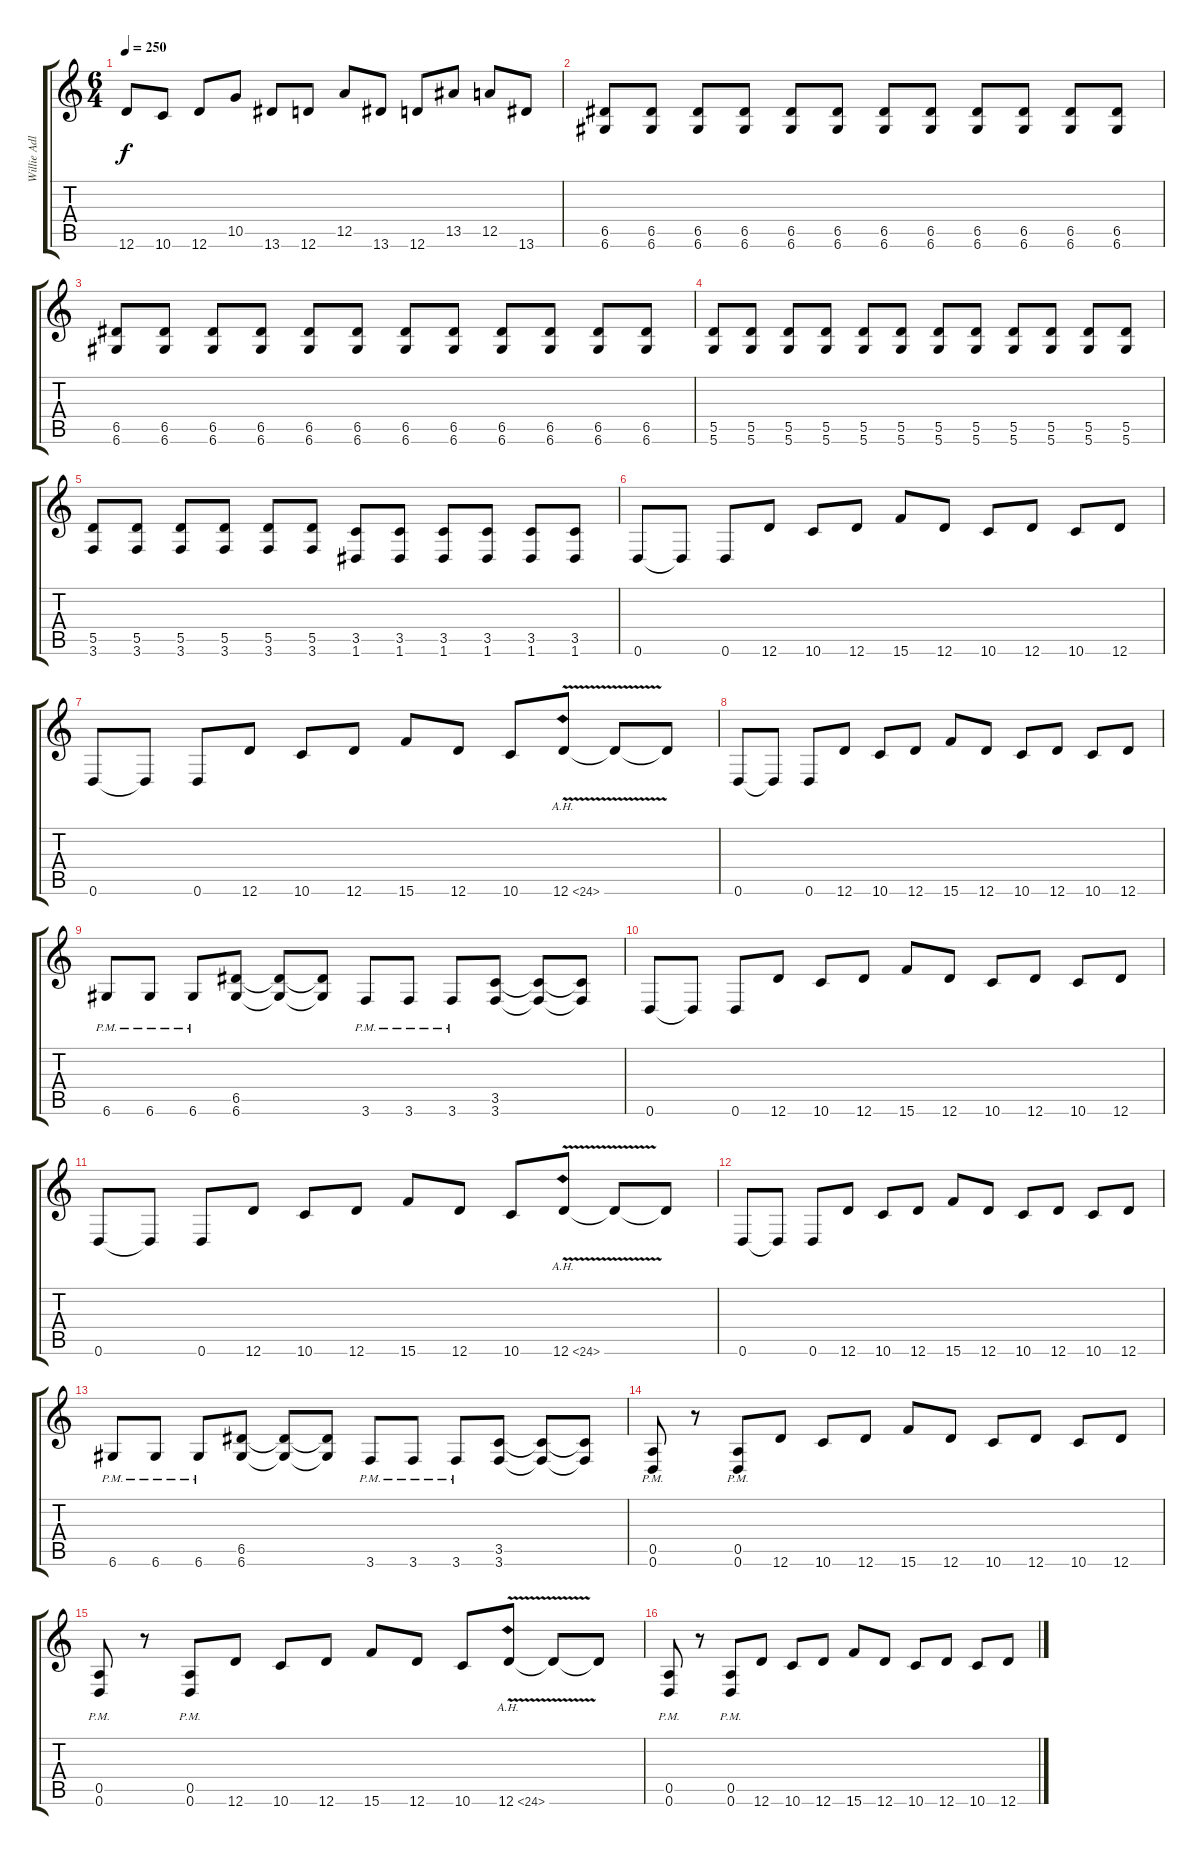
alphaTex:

\track ("Willie Adler" "Willie Adl") {instrument distortionguitar}
\staff {score tabs}
\tuning (E4 B3 G3 D3 A2 D2) {hide}
\ts (6 4)
\tempo 250
\clef g2
\ks c
12.6.8{dy f} 10.6.8 12.6.8 10.5.8 13.6.8 12.6.8 12.5.8 13.6.8 12.6.8 13.5.8 12.5.8 13.6.8 |
(6.5 6.6).8 (6.5 6.6).8 (6.5 6.6).8 (6.5 6.6).8 (6.5 6.6).8 (6.5 6.6).8 (6.5 6.6).8 (6.5 6.6).8 (6.5 6.6).8 (6.5 6.6).8 (6.5 6.6).8 (6.5 6.6).8 |
(6.5 6.6).8 (6.5 6.6).8 (6.5 6.6).8 (6.5 6.6).8 (6.5 6.6).8 (6.5 6.6).8 (6.5 6.6).8 (6.5 6.6).8 (6.5 6.6).8 (6.5 6.6).8 (6.5 6.6).8 (6.5 6.6).8 |
(5.5 5.6).8 (5.5 5.6).8 (5.5 5.6).8 (5.5 5.6).8 (5.5 5.6).8 (5.5 5.6).8 (5.5 5.6).8 (5.5 5.6).8 (5.5 5.6).8 (5.5 5.6).8 (5.5 5.6).8 (5.5 5.6).8 |
(5.5 3.6).8 (5.5 3.6).8 (5.5 3.6).8 (5.5 3.6).8 (5.5 3.6).8 (5.5 3.6).8 (3.5 1.6).8 (3.5 1.6).8 (3.5 1.6).8 (3.5 1.6).8 (3.5 1.6).8 (3.5 1.6).8 |
0.6.8 0.6{t}.8 0.6.8 12.6.8 10.6.8 12.6.8 15.6.8 12.6.8 10.6.8 12.6.8 10.6.8 12.6.8 |
0.6.8 0.6{t}.8 0.6.8 12.6.8 10.6.8 12.6.8 15.6.8 12.6.8 10.6.8 12.6{ah 12 v}.8 12.6{t}.8 12.6{t}.8 |
0.6.8 0.6{t}.8 0.6.8 12.6.8 10.6.8 12.6.8 15.6.8 12.6.8 10.6.8 12.6.8 10.6.8 12.6.8 |
6.6{pm}.8 6.6{pm}.8 6.6{pm}.8 (6.5 6.6).8 (6.5{t} 6.6{t}).8 (6.5{t} 6.6{t}).8 3.6{pm}.8 3.6{pm}.8 3.6{pm}.8 (3.5 3.6).8 (3.5{t} 3.6{t}).8 (3.5{t} 3.6{t}).8 |
0.6.8 0.6{t}.8 0.6.8 12.6.8 10.6.8 12.6.8 15.6.8 12.6.8 10.6.8 12.6.8 10.6.8 12.6.8 |
0.6.8 0.6{t}.8 0.6.8 12.6.8 10.6.8 12.6.8 15.6.8 12.6.8 10.6.8 12.6{ah 12 v}.8 12.6{t}.8 12.6{t}.8 |
0.6.8 0.6{t}.8 0.6.8 12.6.8 10.6.8 12.6.8 15.6.8 12.6.8 10.6.8 12.6.8 10.6.8 12.6.8 |
6.6{pm}.8 6.6{pm}.8 6.6{pm}.8 (6.5 6.6).8 (6.5{t} 6.6{t}).8 (6.5{t} 6.6{t}).8 3.6{pm}.8 3.6{pm}.8 3.6{pm}.8 (3.5 3.6).8 (3.5{t} 3.6{t}).8 (3.5{t} 3.6{t}).8 |
(0.5{pm} 0.6{pm}).8 r.8 (0.5{pm} 0.6{pm}).8 12.6.8 10.6.8 12.6.8 15.6.8 12.6.8 10.6.8 12.6.8 10.6.8 12.6.8 |
(0.5{pm} 0.6{pm}).8 r.8 (0.5{pm} 0.6{pm}).8 12.6.8 10.6.8 12.6.8 15.6.8 12.6.8 10.6.8 12.6{ah 12 v}.8 12.6{t}.8 12.6{t}.8 |
(0.5{pm} 0.6{pm}).8 r.8 (0.5{pm} 0.6{pm}).8 12.6.8 10.6.8 12.6.8 15.6.8 12.6.8 10.6.8 12.6.8 10.6.8 12.6.8
